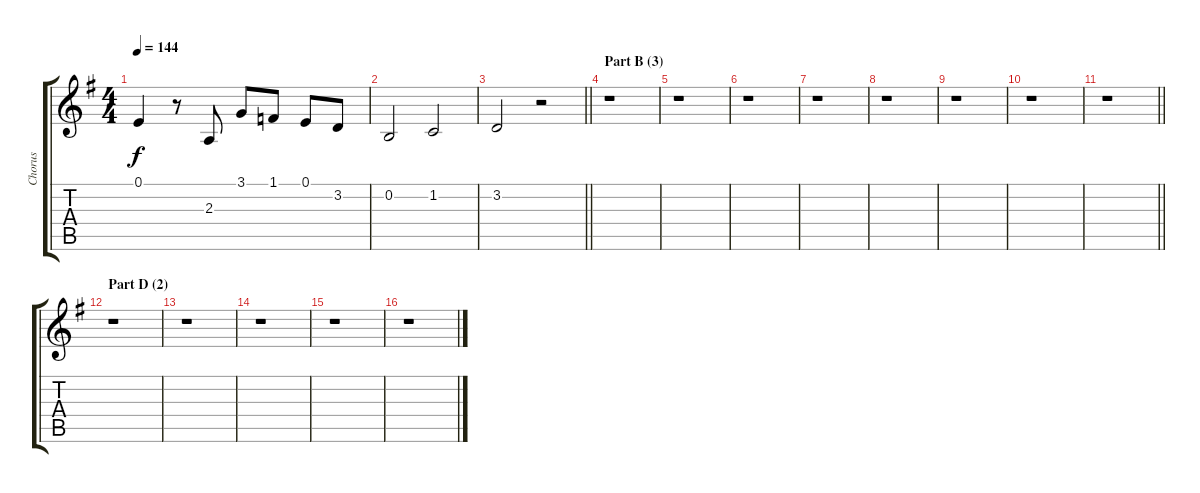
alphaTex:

\track ("Chorus" "Chorus") {instrument trumpet}
\staff {score tabs}
\tuning (E4 B3 G3 D3 A2 E2) {hide}
\ts (4 4)
\tempo 144
\clef g2
\ks g
0.1.4{dy f} r.8 2.3.8 3.1.8 1.1.8 0.1.8 3.2.8 |
0.2.2 1.2.2 |
\barLineRight lightlight
3.2.2 r.2 |
\section ("" "Part B (3)")
r.1 |
r.1 |
r.1 |
r.1 |
r.1 |
r.1 |
r.1 |
\barLineRight lightlight
r.1 |
\section ("" "Part D (2)")
r.1 |
r.1 |
r.1 |
r.1 |
r.1
